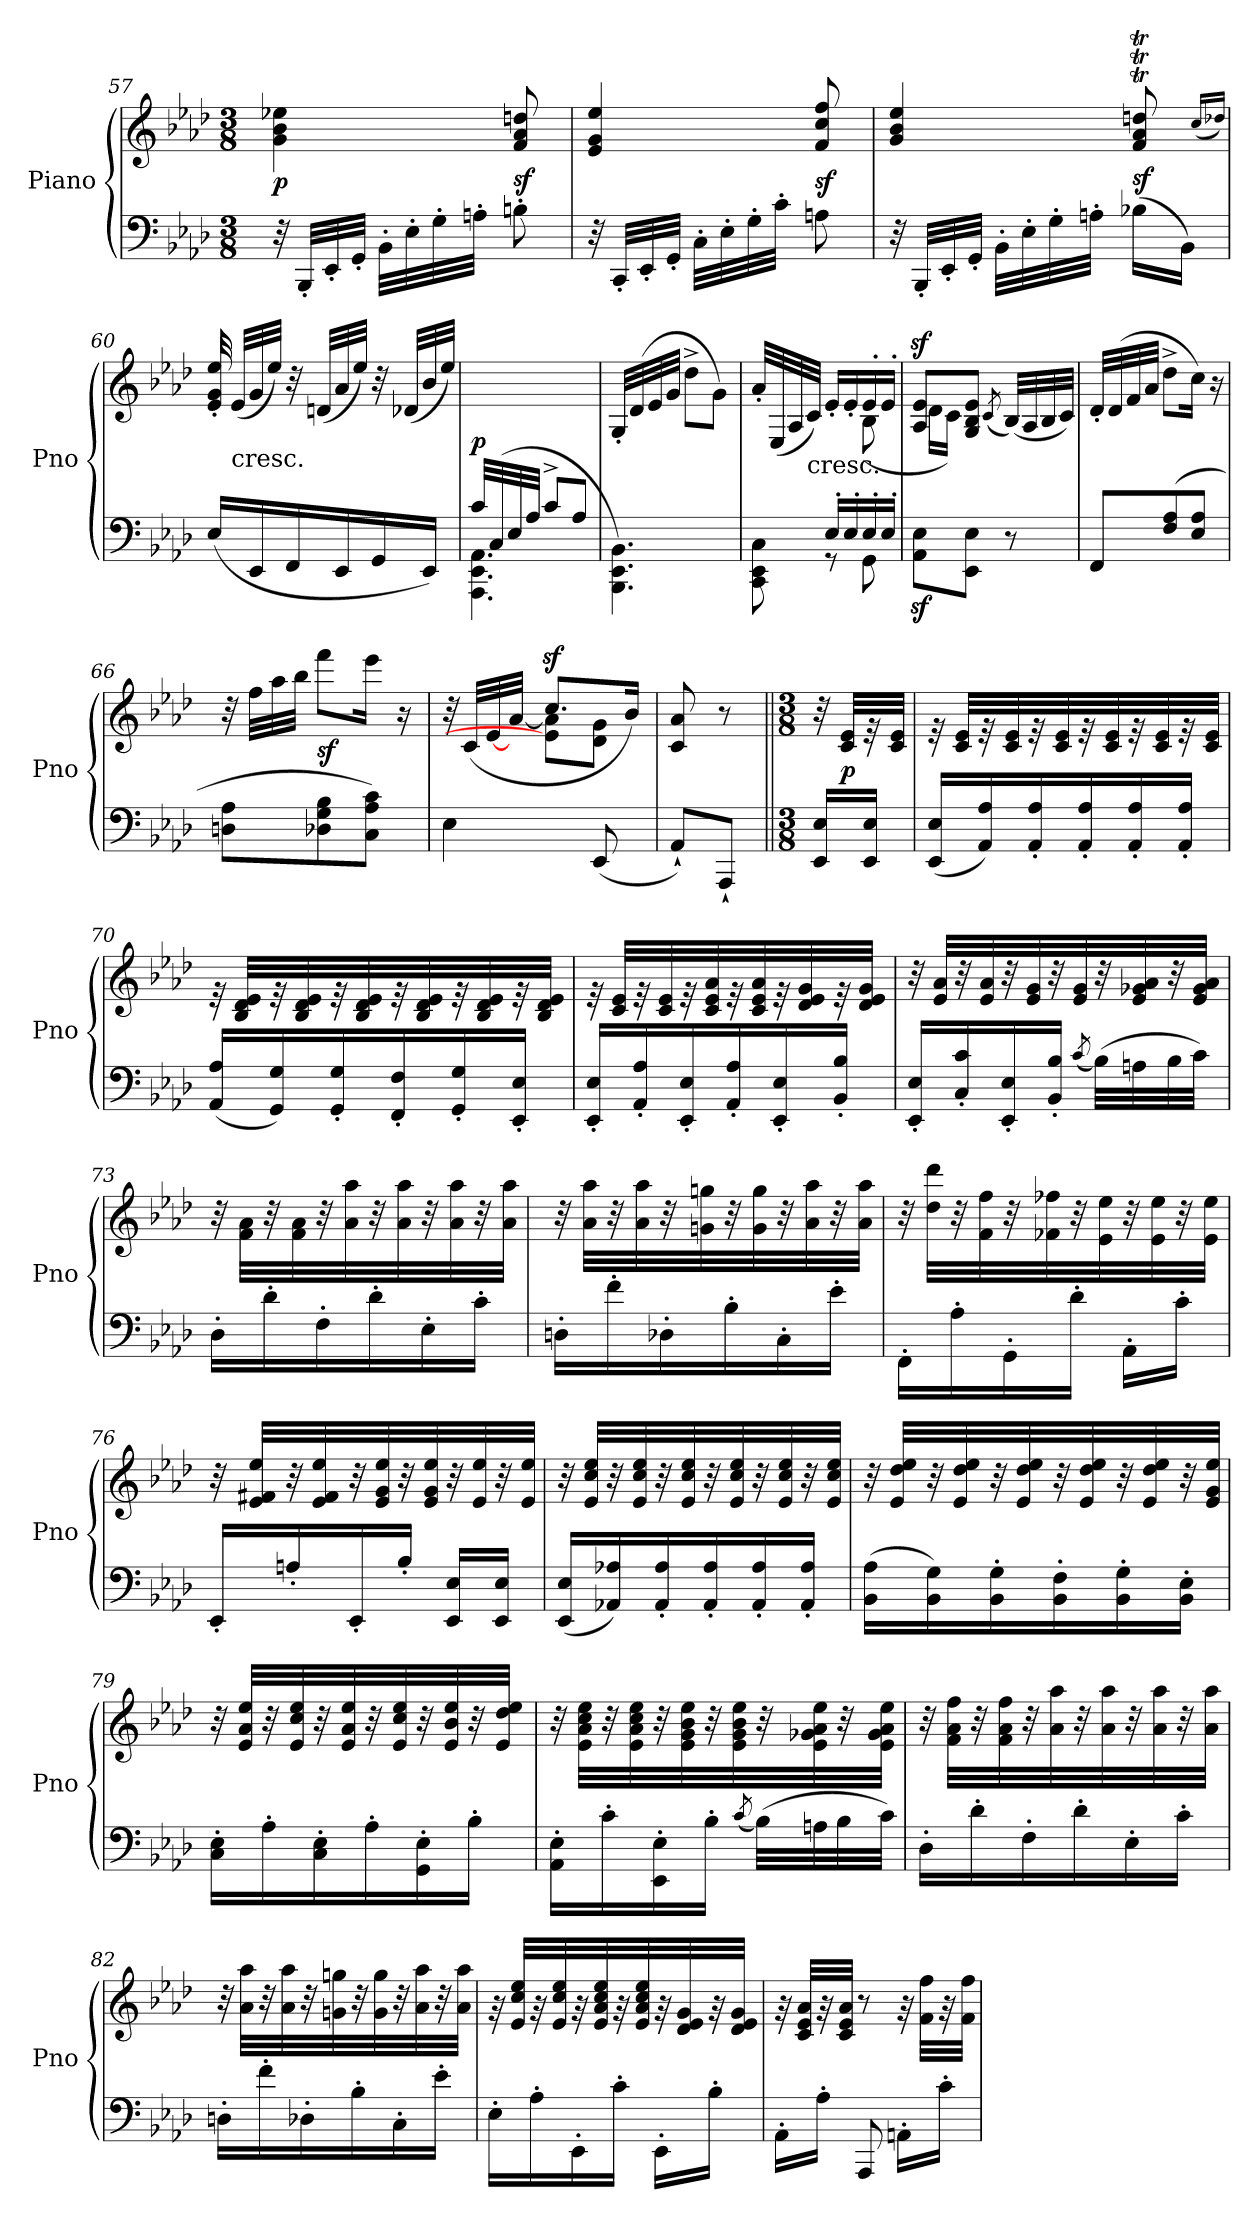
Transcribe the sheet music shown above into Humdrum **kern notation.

**kern	**kern	**dynam
*part1	*part1	*part1
*staff2	*staff1	*staff1/2
*I"Piano	*	*
*I'Pno	*	*
*clefF4	*clefG2	*
*k[b-e-a-d-]	*k[b-e-a-d-]	*
*M3/8	*M3/8	*
=57	=57	=57
32r	4g 4b- 4ee-X	p
32BBB-'LLL	.	.
32EE-'	.	.
32GG'JJJ	.	.
32BB-'LLL	.	.
32E-'	.	.
32G'	.	.
32An'JJJ	.	.
8Bn'	8f 8a- 8ddn	sf
=58	=58	=58
32r	4e- 4g 4ee-	.
32CC'LLL	.	.
32EE-'	.	.
32GG'JJJ	.	.
32C'LLL	.	.
32E-'	.	.
32G'	.	.
32c'JJJ	.	.
8An	8f/ 8cc/ 8ff/	sf
=59	=59	=59
32r	4g/ 4b-/ 4ee-/	.
32BBB-'LLL	.	.
32EE-'	.	.
32GG'JJJ	.	.
32BB-'LLL	.	.
32E-'	.	.
32G'	.	.
32An'JJJ	.	.
(16B-XLL	8fT 8a-T 8ddnT	sf
16BB-JJ)	.	.
.	(16qccLL	.
.	16qdd-XJJ)	.
=60	=60	=60
(16E-LL	32e-' 32g' 32ee-'	.
!	!LO:TX:c:t=cresc.	!
.	(32e-LLL	.
16EE-	32g	.
.	32ee-JJJ)	.
16FF	32r	.
.	(32dnLLL	.
16EE-	32a-	.
.	32ee-JJJ)	.
16GG	32r	.
.	(32d-XLLL	.
16EE-JJ)	32b-	.
.	32ee-JJJ)	.
=61	=61	=61
*^	*	*
32c/LLL	4.AAA- 4.EE- 4.AA-	4.ryy	p
(32C/	.	.	.
32E-/	.	.	.
32A-/JJJ	.	.	.
8c^L	.	.	.
8A-J	.	.	.
*v	*v	*	*
=62	=62	=62
4.BBB-\ 4.EE-\ 4.BB-\)	32G'>/LLL	.
.	(32d-	.
.	32e-	.
.	32gJJJ	.
.	8dd-^<L	.
.	8gJ)	.
=63	=63	=63
*^	*^	*
8ryy	8CC\ 8EE-\ 8C\	32a-'>LLL	4ryy	.
.	.	(<32E-/	.	.
.	.	32A-/	.	.
!	!	!LO:TX:c:t=cresc.	!	!
.	.	32c/JJJ)	.	.
16E-'LL	8r	16e-'>LL	.	.
16E-'	.	16e-'>	.	.
16E-'	8GG	16e-'	(8B-	.
16E-'JJ	.	16e-'JJ	.	.
*v	*v	*	*	*
=64	=64	=64	=64
8AA-z\ 8E-z\L	8A-z> 8e-z>L	16d-LL	.
.	.	16cJJ)	.
8EE-\ 8E-\J	8G 8B- 8e-J	4ryy	.
.	(8qc	.	.
8r	(32B-LLL)	.	.
.	32A-	.	.
.	32B-	.	.
.	32cJJJ)	.	.
*	*v	*v	*
=65	=65	=65
8FFL	32d-'LLL	.
.	(32d-	.
.	32f	.
.	32a-JJJ	.
(8F 8A-	8dd-^<L	.
8E- 8A-J	16ccJk)	.
.	16r	.
=66	=66	=66
8Dn 8A-L	32r	.
.	32ffLLL	.
.	32aa-	.
.	32bb-JJJ	.
8D-X 8G 8B-	8fffL	sf
8C 8A- 8cJ)	16eee-Jk	.
.	16r	.
=67	=67	=67
*	*^	*
4E-	32r	8ryy	.
.	(>32cLLL	.	.
.	[32e-	.	.
.	[32a-JJJ	.	.
.	8.ccz>L	8e-] 8a-]L	.
(8EE-	.	8d- 8gJ	.
.	16b-Jk)	.	.
*	*v	*v	*
=68	=68	=68
8AA-`L)	8c 8a-	.
8AAA-`J	8r	.
=||	=||	=||
*M3/8	*M3/8	*
16EE- 16E-LL	32r	.
.	32c 32e-LLL	p
16EE- 16E-JJ	32r	.
.	32c 32e-JJJ	.
=69	=69	=69
(16EE-/ 16E-/LL	32re	.
.	32c 32e-LLL	.
16AA-/ 16A-/)	32r	.
.	32c 32e-	.
16AA-'/ 16A-'/	32r	.
.	32c 32e-	.
16AA-'/ 16A-'/	32r	.
.	32c 32e-	.
16AA-'/ 16A-'/	32r	.
.	32c 32e-	.
16AA-'/ 16A-'/JJ	32r	.
.	32c 32e-JJJ	.
=70	=70	=70
(16AA- 16A-LL	32re	.
.	32B- 32d- 32e-LLL	.
16GG 16G)	32r	.
.	32B- 32d- 32e-	.
16GG' 16G'	32r	.
.	32B- 32d- 32e-	.
16FF' 16F'	32r	.
.	32B- 32d- 32e-	.
16GG' 16G'	32r	.
.	32B- 32d- 32e-	.
16EE-' 16E-'JJ	32r	.
.	32B- 32d- 32e-JJJ	.
=71	=71	=71
16EE-' 16E-'LL	32re	.
.	32c 32e-LLL	.
16AA-' 16A-'	32r	.
.	32c 32e-	.
16EE-' 16E-'	32r	.
.	32c 32e- 32a-	.
16AA-' 16A-'	32r	.
.	32c 32e- 32a-	.
16EE-' 16E-'	32r	.
.	32d- 32e- 32g	.
16BB-' 16B-'JJ	32r	.
.	32d- 32e- 32gJJJ	.
=72	=72	=72
16EE-' 16E-'LL	32r	.
.	32e- 32a-LLL	.
16C' 16c'	32r	.
.	32e- 32a-	.
16EE-' 16E-'	32r	.
.	32e- 32g	.
16BB-' 16B-'JJ	32r	.
.	32e- 32g	.
(8qc	.	.
(32B-LLL)	32r	.
32An	32e- 32g-X 32a-	.
32B-	32r	.
32cJJJ)	32e- 32g- 32a-JJJ	.
=73	=73	=73
16D-'LL	32r	.
.	32f 32a-LLL	.
16d-'	32r	.
.	32f 32a-	.
16F'	32r	.
.	32a- 32aa-	.
16d-'	32r	.
.	32a- 32aa-	.
16E-'	32r	.
.	32a- 32aa-	.
16c'JJ	32r	.
.	32a- 32aa-JJJ	.
=74	=74	=74
16Dn'LL	32r	.
.	32a- 32aa-LLL	.
16f'	32r	.
.	32a- 32aa-	.
16D-X'	32r	.
.	32gn 32ggn	.
16B-'	32r	.
.	32g 32gg	.
16C'	32r	.
.	32a- 32aa-	.
16e-'JJ	32r	.
.	32a- 32aa-JJJ	.
=75	=75	=75
16FF'LL	32r	.
.	32dd- 32ddd-LLL	.
16A-'	32r	.
.	32f 32ff	.
16GG'	32r	.
.	32f-X 32ff-X	.
16d-'JJ	32r	.
.	32e- 32ee-	.
16AA-'LL	32r	.
.	32e- 32ee-	.
16c'JJ	32r	.
.	32e- 32ee-JJJ	.
=76	=76	=76
16EE-'LL	32r	.
.	32e- 32f#X 32ee-LLL	.
16An'	32r	.
.	32e- 32f# 32ee-	.
16EE-'	32r	.
.	32e- 32g 32ee-	.
16B-'JJ	32r	.
.	32e- 32g 32ee-	.
16EE- 16E-LL	32r	.
.	32e- 32ee-	.
16EE- 16E-JJ	32r	.
.	32e- 32ee-JJJ	.
=77	=77	=77
(16EE- 16E-LL	32r	.
.	32e- 32cc 32ee-LLL	.
16AA-X 16A-X)	32r	.
.	32e- 32cc 32ee-	.
16AA-' 16A-'	32r	.
.	32e- 32cc 32ee-	.
16AA-' 16A-'	32r	.
.	32e- 32cc 32ee-	.
16AA-' 16A-'	32r	.
.	32e- 32cc 32ee-	.
16AA-' 16A-'JJ	32r	.
.	32e- 32cc 32ee-JJJ	.
=78	=78	=78
(16BB- 16A-LL	32r	.
.	32e- 32dd- 32ee-LLL	.
16BB- 16G)	32r	.
.	32e- 32dd- 32ee-	.
16BB-' 16G'	32r	.
.	32e- 32dd- 32ee-	.
16BB-' 16F'	32r	.
.	32e- 32dd- 32ee-	.
16BB-' 16G'	32r	.
.	32e- 32dd- 32ee-	.
16BB-' 16E-'JJ	32r	.
.	32e- 32g 32ee-JJJ	.
=79	=79	=79
16C' 16E-'LL	32r	.
.	32e- 32a- 32ee-LLL	.
16A-'	32r	.
.	32e- 32cc 32ee-	.
16C' 16E-'	32r	.
.	32e- 32a- 32ee-	.
16A-'	32r	.
.	32e- 32cc 32ee-	.
16GG' 16E-'	32r	.
.	32e- 32b- 32ee-	.
16B-'JJ	32r	.
.	32e- 32dd- 32ee-JJJ	.
=80	=80	=80
16AA-' 16E-'LL	32r	.
.	32e-\ 32a-\ 32cc\ 32ee-\LLL	.
16c'	32r	.
.	32e-\ 32a-\ 32cc\ 32ee-\	.
16EE-' 16E-'	32r	.
.	32e-\ 32g\ 32b-\ 32ee-\	.
16B-'JJ	32r	.
.	32e-\ 32g\ 32b-\ 32ee-\	.
(8qc	.	.
(32B-LLL)	32r	.
32An	32e-\ 32g-X\ 32a-\ 32ee-\	.
32B-	32r	.
32cJJJ)	32e-\ 32g-\ 32a-\ 32ee-\JJJ	.
=81	=81	=81
16D-'LL	32r	.
.	32f 32a- 32ffLLL	.
16d-'	32r	.
.	32f 32a- 32ff	.
16F'	32r	.
.	32a- 32aa-	.
16d-'	32r	.
.	32a- 32aa-	.
16E-'	32r	.
.	32a- 32aa-	.
16c'JJ	32r	.
.	32a- 32aa-JJJ	.
=82	=82	=82
16Dn'LL	32r	.
.	32a- 32aa-LLL	.
16f'	32r	.
.	32a- 32aa-	.
16D-X'	32r	.
.	32gn 32ggn	.
16B-'	32r	.
.	32g 32gg	.
16C'	32r	.
.	32a- 32aa-	.
16e-'JJ	32r	.
.	32a- 32aa-JJJ	.
=83	=83	=83
16E-'LL	32rg	.
.	32e- 32cc 32ee-LLL	.
16A-'	32rg	.
.	32e- 32cc 32ee-	.
16EE-'	32rg	.
.	32e- 32a- 32cc 32ee-	.
16c'JJ	32rg	.
.	32e- 32a- 32cc 32ee-	.
16EE-'\LL	32rg	.
.	32d- 32e- 32g	.
16B-'\JJ	32rg	.
.	32d- 32e- 32gJJJ	.
=84	=84	=84
16AA-'LL	32rg	.
.	32c 32e- 32a-LLL	.
16A-'JJ	32rg	.
.	32c 32e- 32a-JJJ	.
8AAA-	8r	.
16AAn'LL	32rg	.
.	32f 32ffLLL	.
16c'JJ	32rg	.
.	32f 32ffJJJ	.
=	=	=
*-	*-	*-
